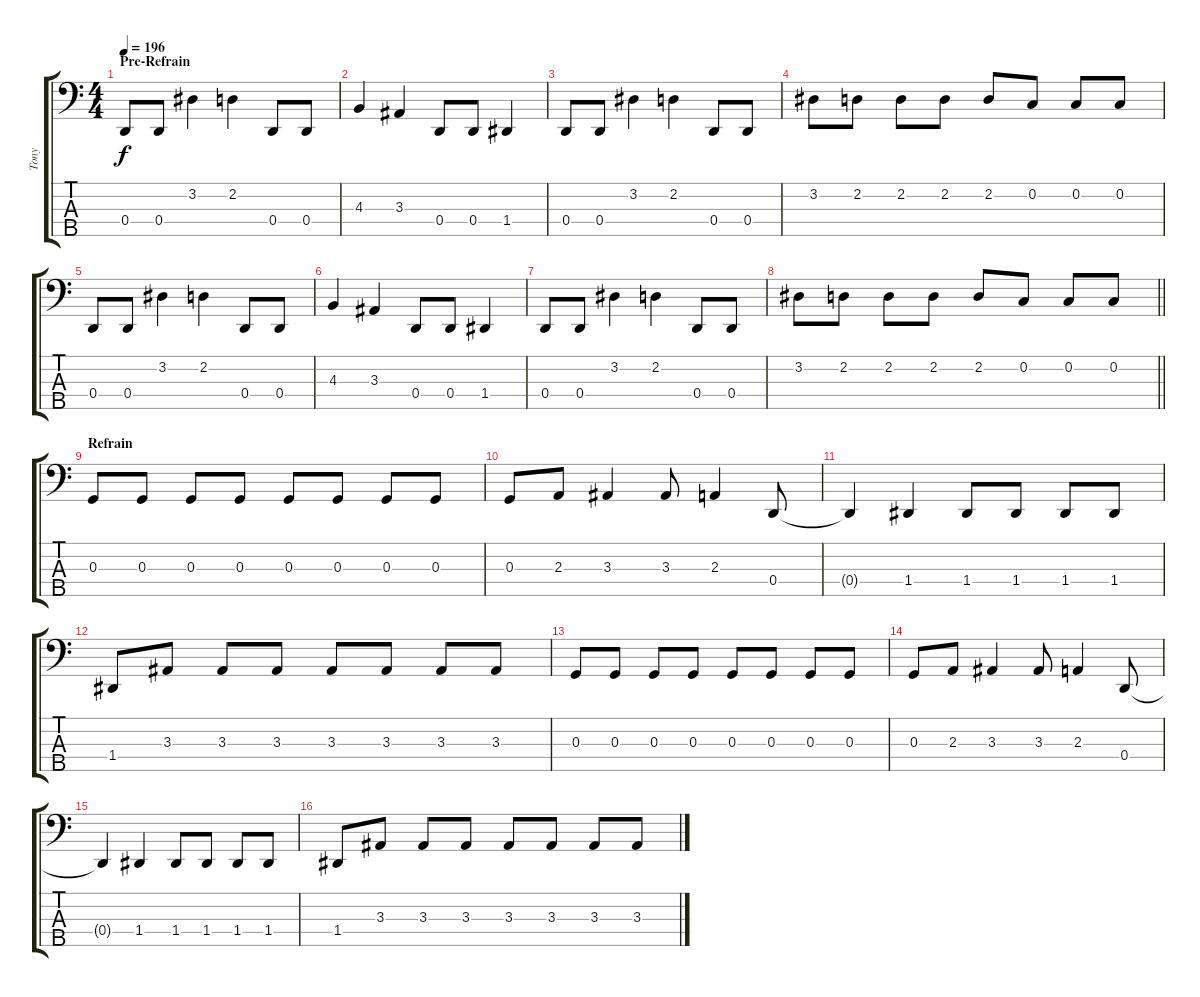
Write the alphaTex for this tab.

\track ("Tony" "Tony") {instrument electricbasspick}
\staff {score tabs}
\tuning (F2 C2 G1 D1 A0) {hide}
\ts (4 4)
\section ("" "Pre-Refrain")
\tempo 196
\clef f4
\ks c
0.4.8{dy f} 0.4.8 3.2.4 2.2.4 0.4.8 0.4.8 |
4.3.4 3.3.4 0.4.8 0.4.8 1.4.4 |
0.4.8 0.4.8 3.2.4 2.2.4 0.4.8 0.4.8 |
3.2.8 2.2.8 2.2.8 2.2.8 2.2.8 0.2.8 0.2.8 0.2.8 |
0.4.8 0.4.8 3.2.4 2.2.4 0.4.8 0.4.8 |
4.3.4 3.3.4 0.4.8 0.4.8 1.4.4 |
0.4.8 0.4.8 3.2.4 2.2.4 0.4.8 0.4.8 |
\barLineRight lightlight
3.2.8 2.2.8 2.2.8 2.2.8 2.2.8 0.2.8 0.2.8 0.2.8 |
\section ("" "Refrain")
0.3.8 0.3.8 0.3.8 0.3.8 0.3.8 0.3.8 0.3.8 0.3.8 |
0.3.8 2.3.8 3.3.4 3.3.8 2.3.4 0.4.8 |
0.4{t}.4 1.4.4 1.4.8 1.4.8 1.4.8 1.4.8 |
1.4.8 3.3.8 3.3.8 3.3.8 3.3.8 3.3.8 3.3.8 3.3.8 |
0.3.8 0.3.8 0.3.8 0.3.8 0.3.8 0.3.8 0.3.8 0.3.8 |
0.3.8 2.3.8 3.3.4 3.3.8 2.3.4 0.4.8 |
0.4{t}.4 1.4.4 1.4.8 1.4.8 1.4.8 1.4.8 |
1.4.8 3.3.8 3.3.8 3.3.8 3.3.8 3.3.8 3.3.8 3.3.8
